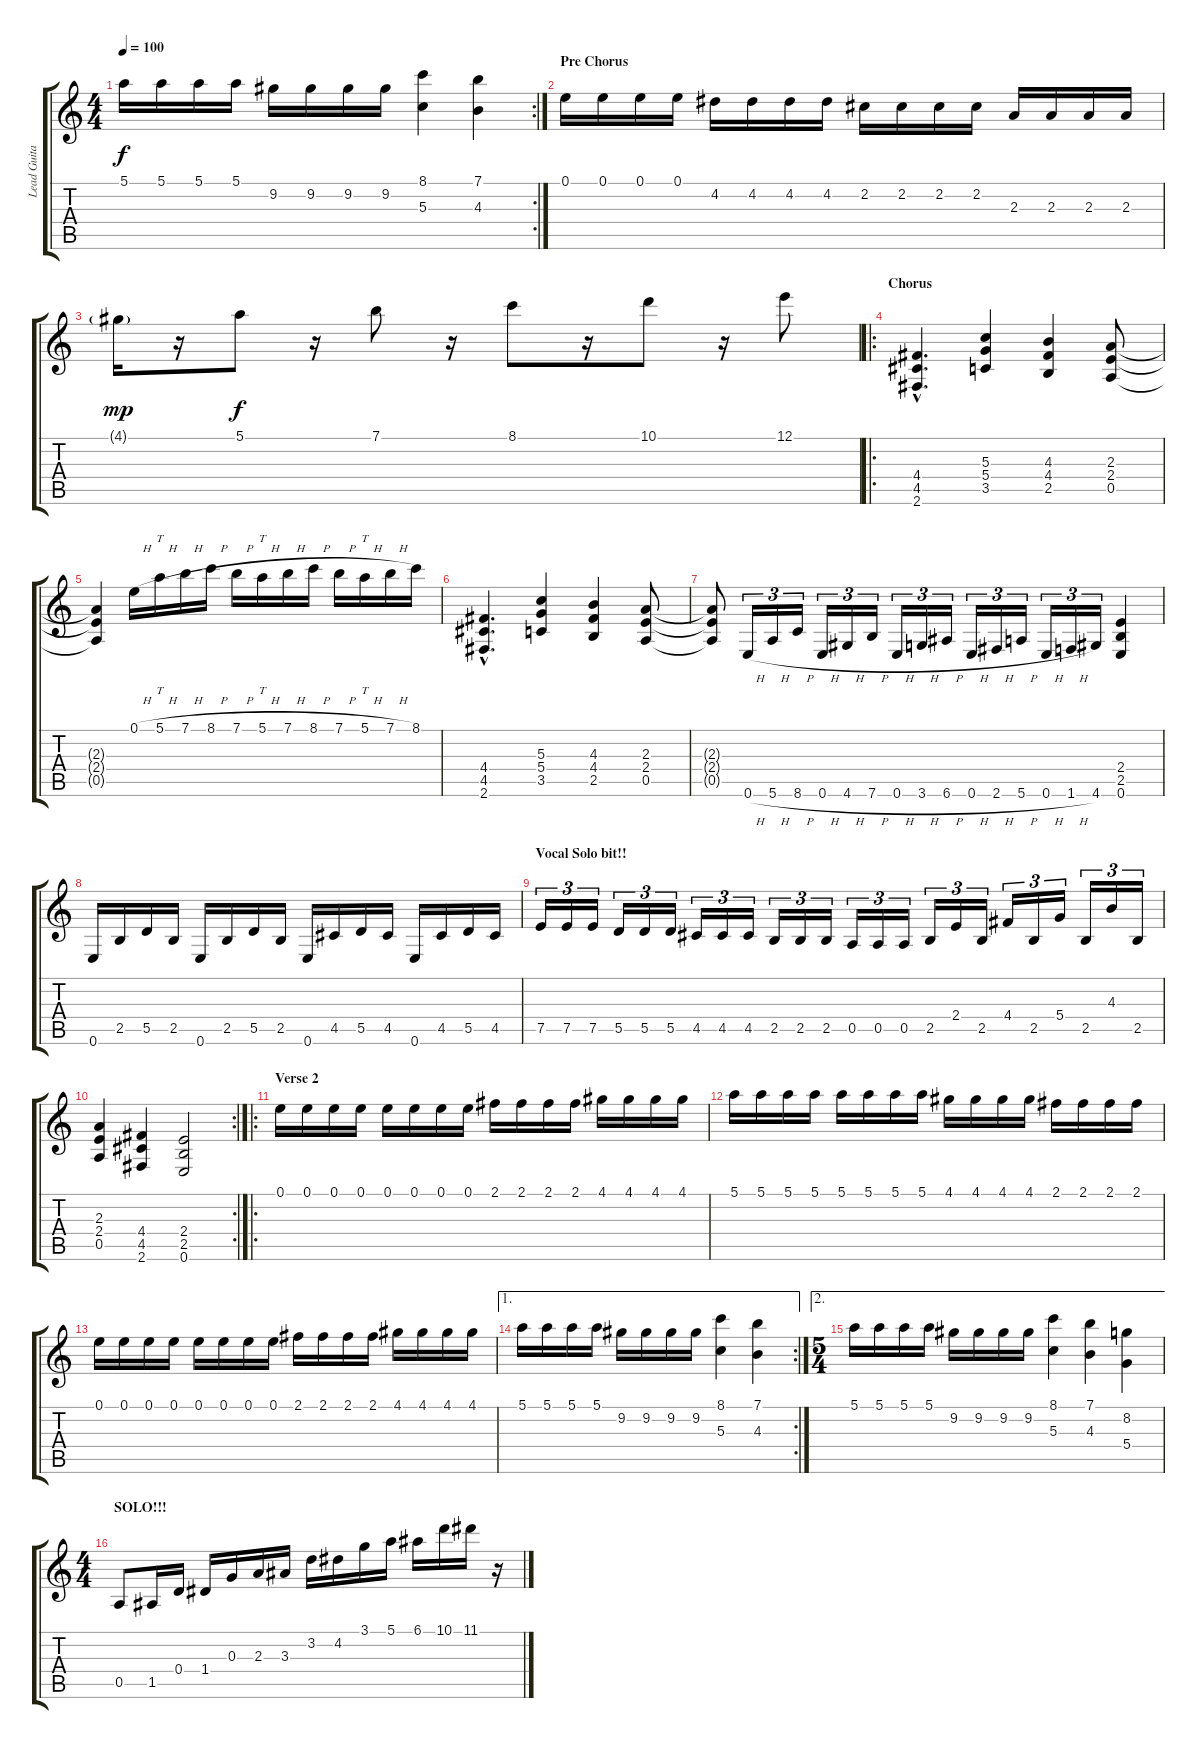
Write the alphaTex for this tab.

\track ("Lead Guitar" "Lead Guita") {instrument distortionguitar}
\staff {score tabs}
\tuning (E4 B3 G3 D3 A2 E2) {hide}
\rc 2
\ts (4 4)
\tempo 100
\clef g2
\ks c
5.1.16{dy f} 5.1.16 5.1.16 5.1.16 9.2.16 9.2.16 9.2.16 9.2.16 (8.1 5.3).4 (7.1 4.3).4 |
\section ("" "Pre Chorus")
0.1.16{volume 15} 0.1.16 0.1.16 0.1.16 4.2.16 4.2.16 4.2.16 4.2.16 2.2.16 2.2.16 2.2.16 2.2.16 2.3.16 2.3.16 2.3.16 2.3.16 |
4.1{g}.16{dy mp} r.16 5.1.8{dy f} r.16 7.1.8 r.16 8.1.8 r.16 10.1.8 r.16 12.1.8 |
\ro
\section ("" "Chorus")
(4.4{hac} 4.5{hac} 2.6{hac}).4{d volume 13} (5.3 5.4 3.5).4 (4.3 4.4 2.5).4 (2.3 2.4 0.5).8 |
(2.3{t} 2.4{t} 0.5{t}).4{volume 16} 0.1{h}.16 5.1{h}.16{tt} 7.1{h}.16 8.1{h}.16 7.1{h}.16 5.1{h}.16{tt} 7.1{h}.16 8.1{h}.16 7.1{h}.16 5.1{h}.16{tt} 7.1{h}.16 8.1.16 |
(4.4{hac} 4.5{hac} 2.6{hac}).4{d volume 13} (5.3 5.4 3.5).4 (4.3 4.4 2.5).4 (2.3 2.4 0.5).8 |
(2.3{t} 2.4{t} 0.5{t}).8{volume 16} 0.6{h}.16{tu (3 2)} 5.6{h}.16{tu (3 2)} 8.6{h}.16{tu (3 2)} 0.6{h}.16{tu (3 2)} 4.6{h}.16{tu (3 2)} 7.6{h}.16{tu (3 2)} 0.6{h}.16{tu (3 2)} 3.6{h}.16{tu (3 2)} 6.6{h}.16{tu (3 2)} 0.6{h}.16{tu (3 2)} 2.6{h}.16{tu (3 2)} 5.6{h}.16{tu (3 2)} 0.6{h}.16{tu (3 2)} 1.6{h}.16{tu (3 2)} 4.6.16{tu (3 2)} (2.4 2.5 0.6).4 |
0.6.16 2.5.16 5.5.16 2.5.16 0.6.16 2.5.16 5.5.16 2.5.16 0.6.16 4.5.16 5.5.16 4.5.16 0.6.16 4.5.16 5.5.16 4.5.16 |
\section ("" "Vocal Solo bit!!")
7.5.16{tu (3 2)} 7.5.16{tu (3 2)} 7.5.16{tu (3 2)} 5.5.16{tu (3 2)} 5.5.16{tu (3 2)} 5.5.16{tu (3 2)} 4.5.16{tu (3 2)} 4.5.16{tu (3 2)} 4.5.16{tu (3 2)} 2.5.16{tu (3 2)} 2.5.16{tu (3 2)} 2.5.16{tu (3 2)} 0.5.16{tu (3 2)} 0.5.16{tu (3 2)} 0.5.16{tu (3 2)} 2.5.16{tu (3 2)} 2.4.16{tu (3 2)} 2.5.16{tu (3 2)} 4.4.16{tu (3 2)} 2.5.16{tu (3 2)} 5.4.16{tu (3 2)} 2.5.16{tu (3 2)} 4.3.16{tu (3 2)} 2.5.16{tu (3 2)} |
\rc 2
(2.3 2.4 0.5).4{volume 13} (4.4 4.5 2.6).4 (2.4 2.5 0.6).2 |
\ro
\section ("" "Verse 2")
0.1.16{volume 13} 0.1.16 0.1.16 0.1.16 0.1.16 0.1.16 0.1.16 0.1.16 2.1.16 2.1.16 2.1.16 2.1.16 4.1.16 4.1.16 4.1.16 4.1.16 |
5.1.16 5.1.16 5.1.16 5.1.16 5.1.16 5.1.16 5.1.16 5.1.16 4.1.16 4.1.16 4.1.16 4.1.16 2.1.16 2.1.16 2.1.16 2.1.16 |
0.1.16 0.1.16 0.1.16 0.1.16 0.1.16 0.1.16 0.1.16 0.1.16 2.1.16 2.1.16 2.1.16 2.1.16 4.1.16 4.1.16 4.1.16 4.1.16 |
\ae 1
\rc 2
5.1.16 5.1.16 5.1.16 5.1.16 9.2.16 9.2.16 9.2.16 9.2.16 (8.1 5.3).4 (7.1 4.3).4 |
\ae 2
\ts (5 4)
5.1.16 5.1.16 5.1.16 5.1.16 9.2.16 9.2.16 9.2.16 9.2.16 (8.1 5.3).4 (7.1 4.3).4 (8.2 5.4).4 |
\ts (4 4)
\section ("" "SOLO!!!")
0.5.8 1.5.16 0.4.16 1.4.16 0.3.16 2.3.16 3.3.16 3.2.16 4.2.16 3.1.16 5.1.16 6.1.16 10.1.16 11.1.16 r.16
